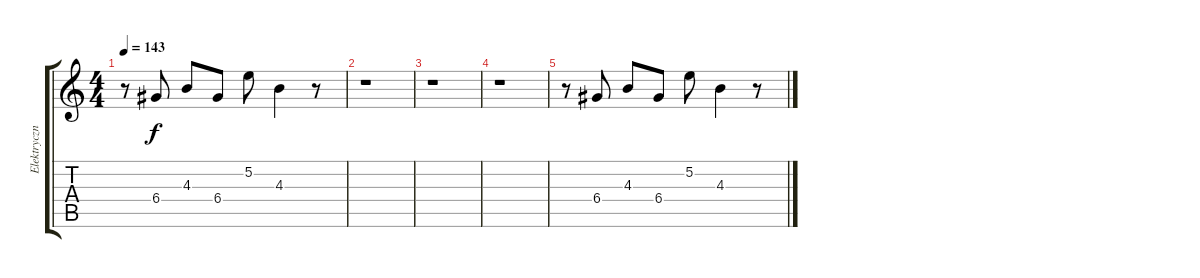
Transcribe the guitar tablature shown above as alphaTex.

\track ("Elektryczna z chorusem" "Elektryczn") {instrument electricguitarclean}
\staff {score tabs}
\tuning (E4 B3 G3 D3 A2 E2) {hide}
\ts (4 4)
\tempo 143
\clef g2
\ks c
r.8{dy f} 6.4.8 4.3.8 6.4.8 5.2.8 4.3.4 r.8 |
r.1 |
r.1 |
r.1 |
r.8 6.4.8 4.3.8 6.4.8 5.2.8 4.3.4 r.8
